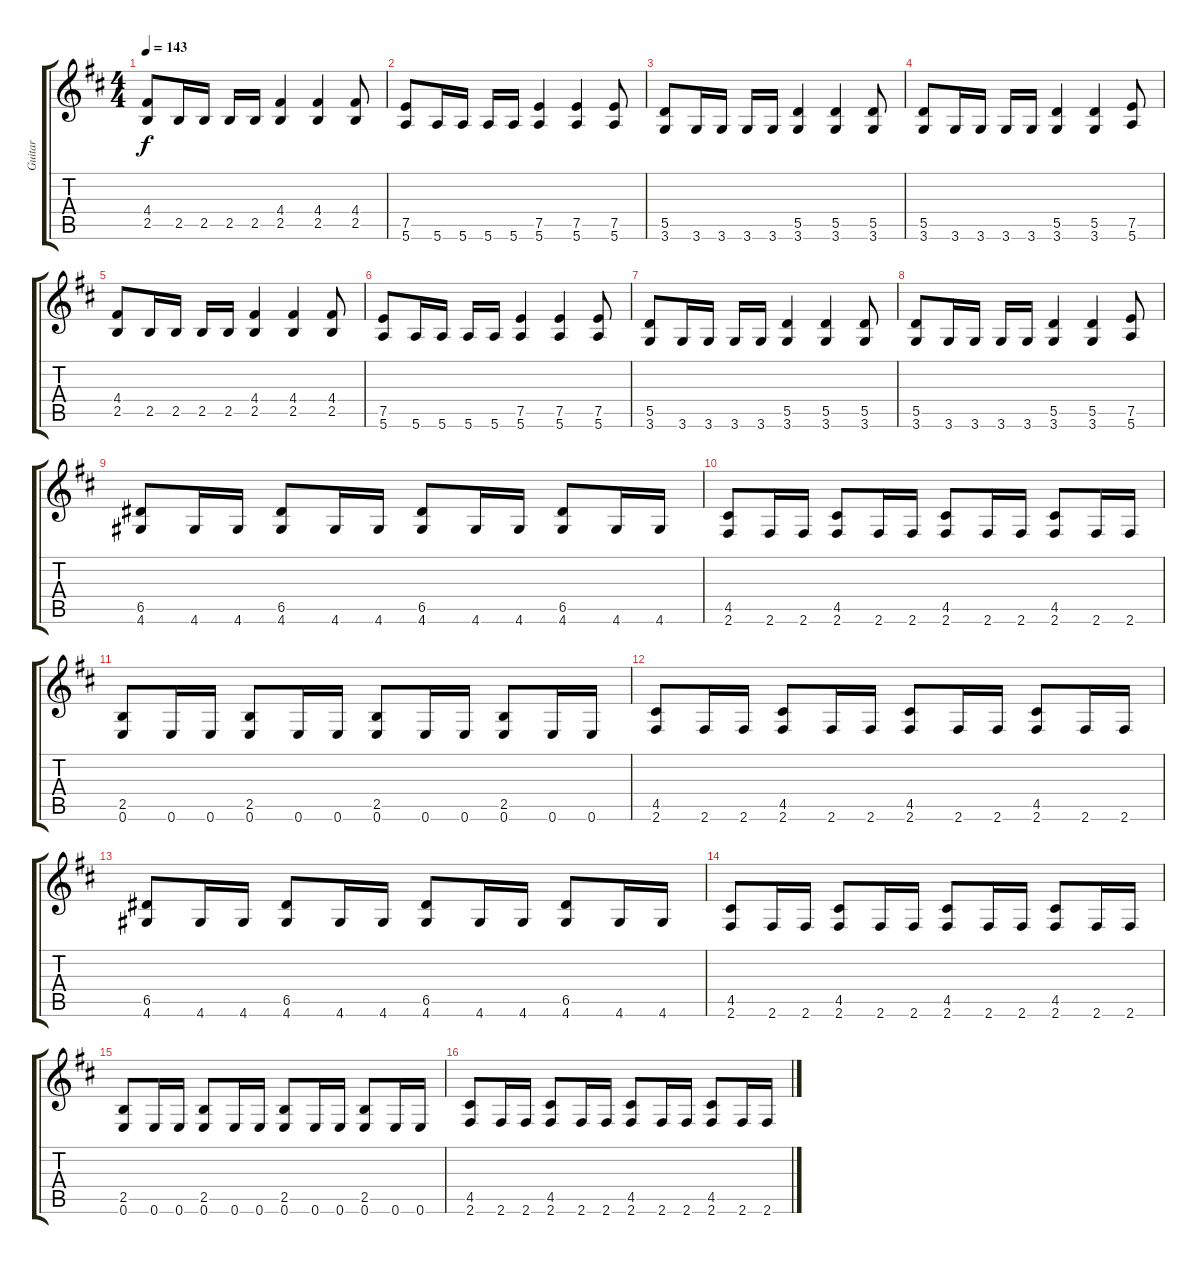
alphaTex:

\track ("Guitar" "Guitar") {instrument overdrivenguitar}
\staff {score tabs}
\tuning (E4 B3 G3 D3 A2 E2) {hide}
\ts (4 4)
\tempo 143
\clef g2
\ks bminor
(4.4 2.5).8{dy f} 2.5.16 2.5.16 2.5.16 2.5.16 (4.4 2.5).4 (4.4 2.5).4 (4.4 2.5).8 |
(7.5 5.6).8 5.6.16 5.6.16 5.6.16 5.6.16 (7.5 5.6).4 (7.5 5.6).4 (7.5 5.6).8 |
(5.5 3.6).8 3.6.16 3.6.16 3.6.16 3.6.16 (5.5 3.6).4 (5.5 3.6).4 (5.5 3.6).8 |
(5.5 3.6).8 3.6.16 3.6.16 3.6.16 3.6.16 (5.5 3.6).4 (5.5 3.6).4 (7.5 5.6).8 |
(4.4 2.5).8 2.5.16 2.5.16 2.5.16 2.5.16 (4.4 2.5).4 (4.4 2.5).4 (4.4 2.5).8 |
(7.5 5.6).8 5.6.16 5.6.16 5.6.16 5.6.16 (7.5 5.6).4 (7.5 5.6).4 (7.5 5.6).8 |
(5.5 3.6).8 3.6.16 3.6.16 3.6.16 3.6.16 (5.5 3.6).4 (5.5 3.6).4 (5.5 3.6).8 |
(5.5 3.6).8 3.6.16 3.6.16 3.6.16 3.6.16 (5.5 3.6).4 (5.5 3.6).4 (7.5 5.6).8 |
(6.5 4.6).8 4.6.16 4.6.16 (6.5 4.6).8 4.6.16 4.6.16 (6.5 4.6).8 4.6.16 4.6.16 (6.5 4.6).8 4.6.16 4.6.16 |
(4.5 2.6).8 2.6.16 2.6.16 (4.5 2.6).8 2.6.16 2.6.16 (4.5 2.6).8 2.6.16 2.6.16 (4.5 2.6).8 2.6.16 2.6.16 |
(2.5 0.6).8 0.6.16 0.6.16 (2.5 0.6).8 0.6.16 0.6.16 (2.5 0.6).8 0.6.16 0.6.16 (2.5 0.6).8 0.6.16 0.6.16 |
(4.5 2.6).8 2.6.16 2.6.16 (4.5 2.6).8 2.6.16 2.6.16 (4.5 2.6).8 2.6.16 2.6.16 (4.5 2.6).8 2.6.16 2.6.16 |
(6.5 4.6).8 4.6.16 4.6.16 (6.5 4.6).8 4.6.16 4.6.16 (6.5 4.6).8 4.6.16 4.6.16 (6.5 4.6).8 4.6.16 4.6.16 |
(4.5 2.6).8 2.6.16 2.6.16 (4.5 2.6).8 2.6.16 2.6.16 (4.5 2.6).8 2.6.16 2.6.16 (4.5 2.6).8 2.6.16 2.6.16 |
(2.5 0.6).8 0.6.16 0.6.16 (2.5 0.6).8 0.6.16 0.6.16 (2.5 0.6).8 0.6.16 0.6.16 (2.5 0.6).8 0.6.16 0.6.16 |
(4.5 2.6).8 2.6.16 2.6.16 (4.5 2.6).8 2.6.16 2.6.16 (4.5 2.6).8 2.6.16 2.6.16 (4.5 2.6).8 2.6.16 2.6.16
